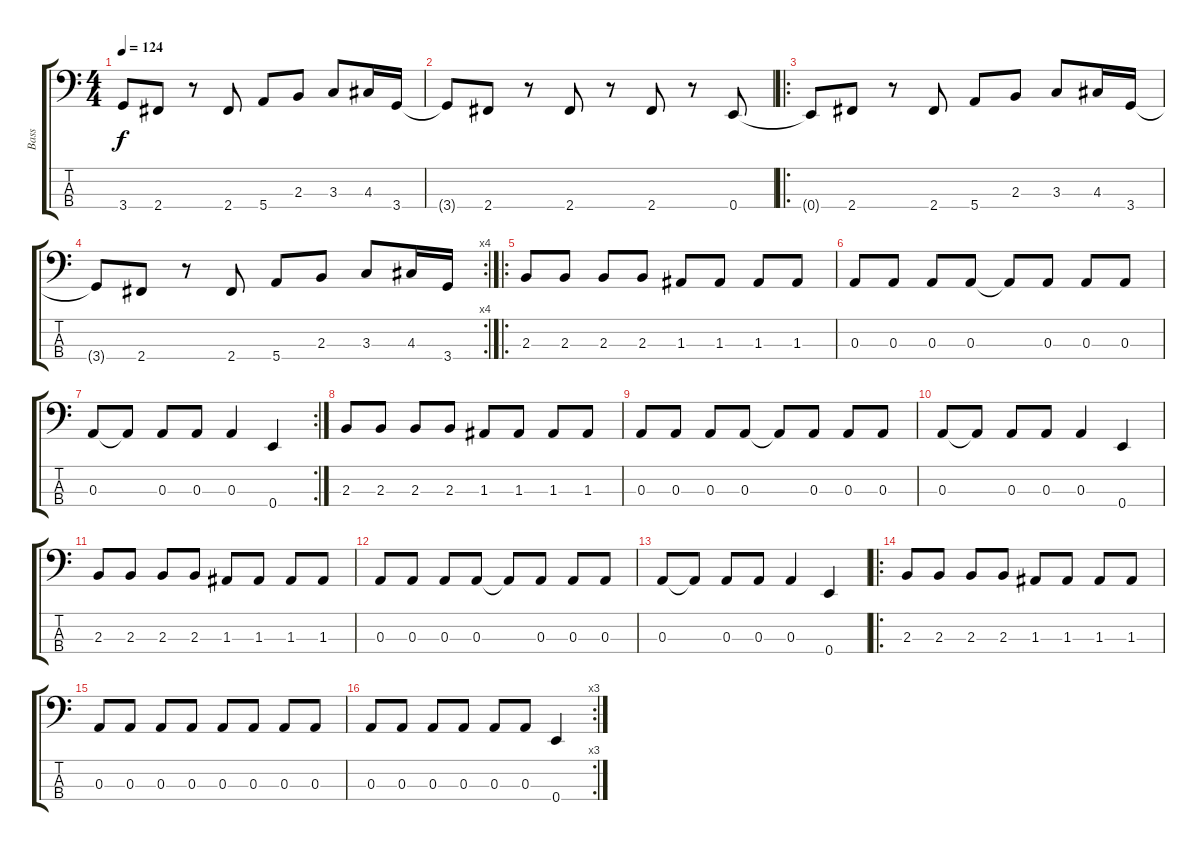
\track ("Bass" "Bass") {instrument electricbasspick}
\staff {score tabs}
\tuning (G2 D2 A1 E1) {hide}
\ts (4 4)
\tempo 124
\clef f4
\ks c
3.4{t}.8{dy f} 2.4.8 r.8 2.4.8 5.4.8 2.3.8 3.3.8 4.3.16 3.4.16 |
3.4{t}.8 2.4.8 r.8 2.4.8 r.8 2.4.8 r.8 0.4.8 |
\ro
0.4{t}.8 2.4.8 r.8 2.4.8 5.4.8 2.3.8 3.3.8 4.3.16 3.4.16 |
\rc 4
3.4{t}.8 2.4.8 r.8 2.4.8 5.4.8 2.3.8 3.3.8 4.3.16 3.4.16 |
\ro
2.3.8 2.3.8 2.3.8 2.3.8 1.3.8 1.3.8 1.3.8 1.3.8 |
0.3.8 0.3.8 0.3.8 0.3.8 0.3{t}.8 0.3.8 0.3.8 0.3.8 |
\rc 2
0.3.8 0.3{t}.8 0.3.8 0.3.8 0.3.4 0.4.4 |
2.3.8 2.3.8 2.3.8 2.3.8 1.3.8 1.3.8 1.3.8 1.3.8 |
0.3.8 0.3.8 0.3.8 0.3.8 0.3{t}.8 0.3.8 0.3.8 0.3.8 |
0.3.8 0.3{t}.8 0.3.8 0.3.8 0.3.4 0.4.4 |
2.3.8 2.3.8 2.3.8 2.3.8 1.3.8 1.3.8 1.3.8 1.3.8 |
0.3.8 0.3.8 0.3.8 0.3.8 0.3{t}.8 0.3.8 0.3.8 0.3.8 |
0.3.8 0.3{t}.8 0.3.8 0.3.8 0.3.4 0.4.4 |
\ro
2.3.8 2.3.8 2.3.8 2.3.8 1.3.8 1.3.8 1.3.8 1.3.8 |
0.3.8 0.3.8 0.3.8 0.3.8 0.3.8 0.3.8 0.3.8 0.3.8 |
\rc 3
0.3.8 0.3.8 0.3.8 0.3.8 0.3.8 0.3.8 0.4.4
